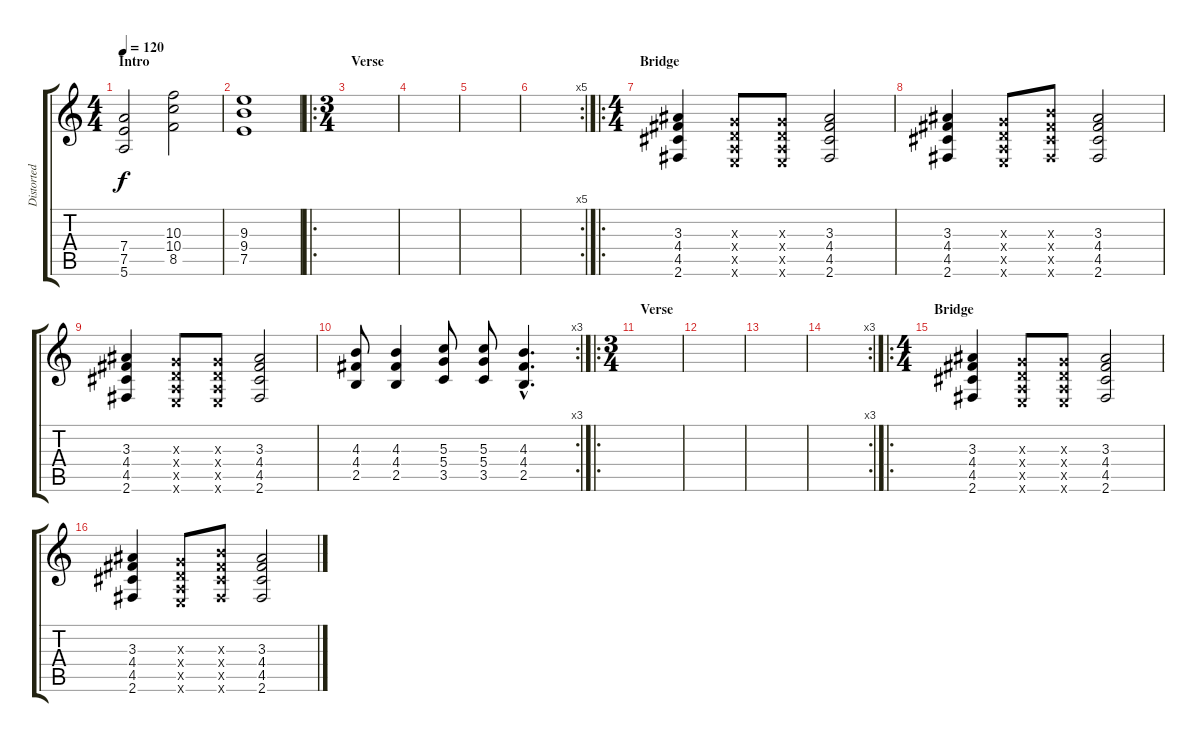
\track ("Distorted Guitar" "Distorted ") {instrument distortionguitar}
\staff {score tabs}
\tuning (E4 B3 G3 D3 A2 E2) {hide}
\ts (4 4)
\section ("" "Intro")
\tempo 120
\clef g2
\ks c
(7.4 7.5 5.6).2{dy f instrument distortionguitar} (10.3 10.4 8.5).2 |
(9.3 9.4 7.5).1 |
\ro
\ts (3 4)
\section ("" "Verse")
|
|
|
\rc 5
|
\ro
\ts (4 4)
\section ("" "Bridge")
(3.3 4.4 4.5 2.6).4 (0.3{x} 0.4{x} 0.5{x} 0.6{x}).8 (0.3{x} 0.4{x} 0.5{x} 0.6{x}).8 (3.3 4.4 4.5 2.6).2 |
(3.3 4.4 4.5 2.6).4 (0.3{x} 0.4{x} 0.5{x} 0.6{x}).8 (4.3{x} 4.4{x} 4.5{x} 2.6{x}).8 (3.3 4.4 4.5 2.6).2 |
(3.3 4.4 4.5 2.6).4 (0.3{x} 0.4{x} 0.5{x} 0.6{x}).8 (0.3{x} 0.4{x} 0.5{x} 0.6{x}).8 (3.3 4.4 4.5 2.6).2 |
\rc 3
(4.3 4.4 2.5).8 (4.3 4.4 2.5).4 (5.3 5.4 3.5).8 (5.3 5.4 3.5).8 (4.3{hac} 4.4{hac} 2.5{hac}).4{d} |
\ro
\ts (3 4)
\section ("" "Verse")
|
|
|
\rc 3
|
\ro
\ts (4 4)
\section ("" "Bridge")
(3.3 4.4 4.5 2.6).4 (0.3{x} 0.4{x} 0.5{x} 0.6{x}).8 (0.3{x} 0.4{x} 0.5{x} 0.6{x}).8 (3.3 4.4 4.5 2.6).2 |
(3.3 4.4 4.5 2.6).4 (0.3{x} 0.4{x} 0.5{x} 0.6{x}).8 (4.3{x} 4.4{x} 4.5{x} 2.6{x}).8 (3.3 4.4 4.5 2.6).2
